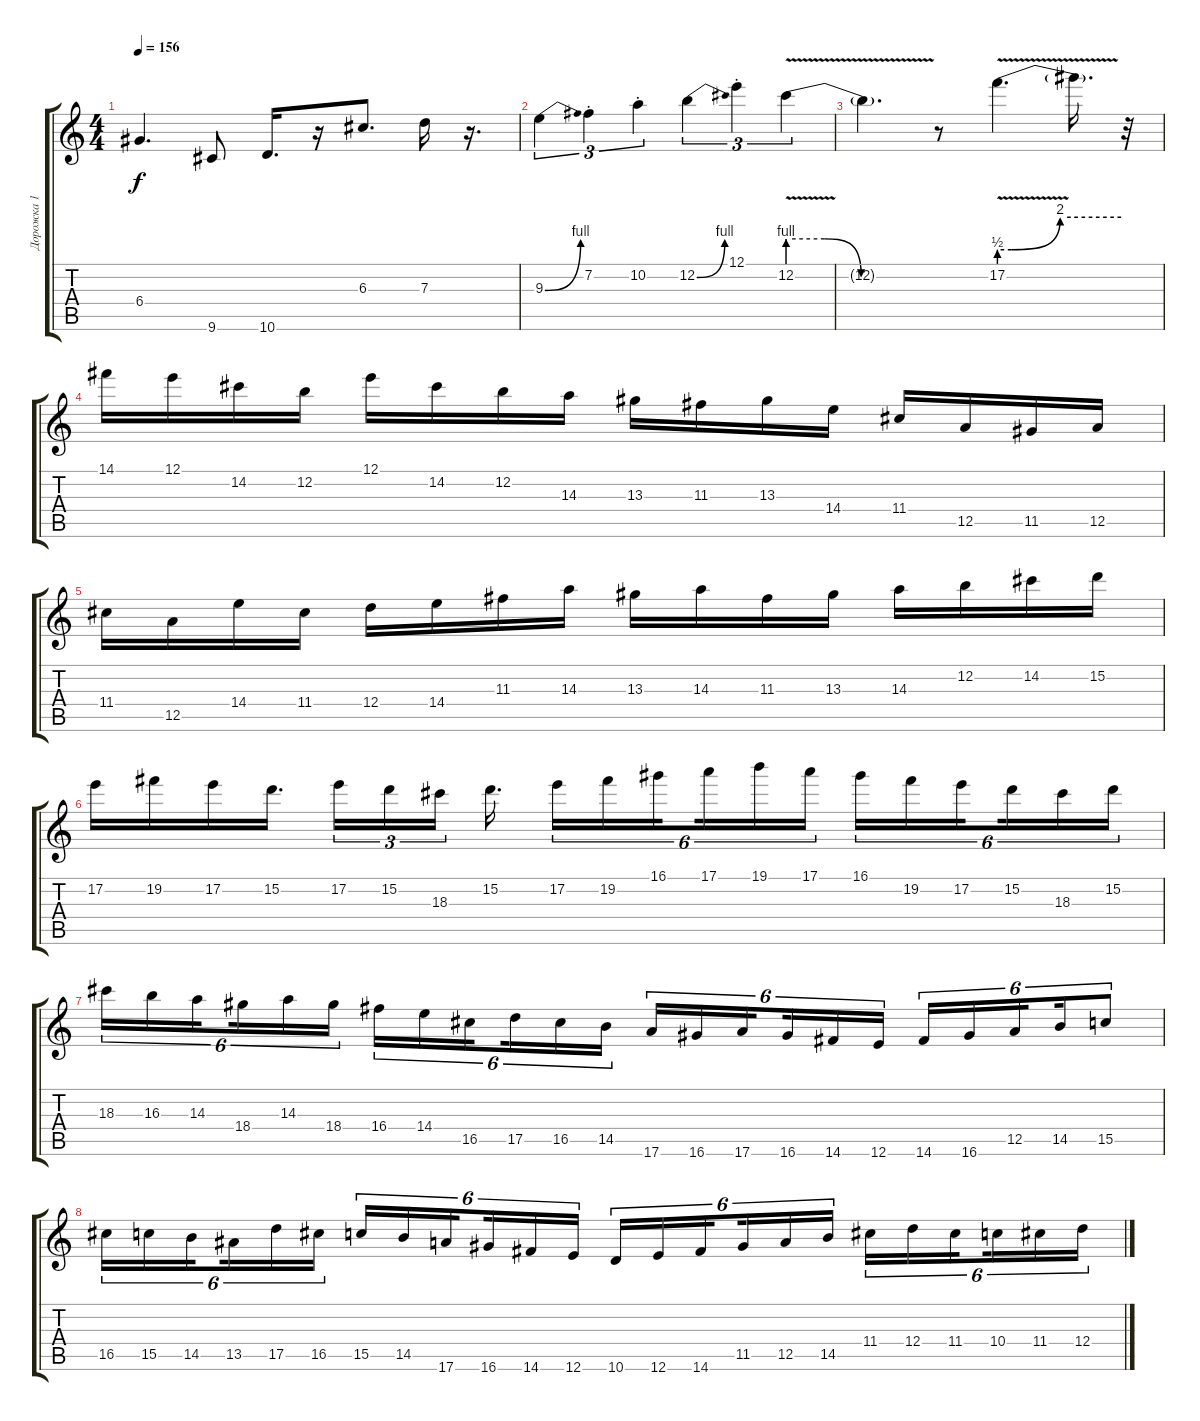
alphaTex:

\track ("Дорожка 1" "Дорожка 1") {instrument distortionguitar}
\staff {score tabs}
\tuning (E4 B3 G3 D3 A2 E2) {hide}
\ts (4 4)
\tempo 156
\clef g2
\ks c
6.4{t}.4{d dy f} 9.6.8 10.6.16{d} r.16 6.3.8{d} 7.3.16 r.16{d} |
9.3{be (bend 0 0 60 4)}.4{tu (3 2)} 7.2{st}.4{tu (3 2)} 10.2{st}.4{tu (3 2)} 12.2{be (bend 0 0 60 4)}.4{tu (3 2)} 12.1{st}.4{tu (3 2)} 12.2{be (custom 0 4 15 4 30 0 60 0) v}.4{tu (3 2)} |
12.2{t}.4{d} r.8 17.2{be (custom 0 2 6 2 30 8 60 8) v}.4{d} 17.2{t}.16{d} r.32 |
14.1.16 12.1.16 14.2.16 12.2.16 12.1.16 14.2.16 12.2.16 14.3.16 13.3.16 11.3.16 13.3.16 14.4.16 11.4.16 12.5.16 11.5.16 12.5.16 |
11.4.16 12.5.16 14.4.16 11.4.16 12.4.16 14.4.16 11.3.16 14.3.16 13.3.16 14.3.16 11.3.16 13.3.16 14.3.16 12.2.16 14.2.16 15.2.16 |
17.2.16 19.2.16 17.2.16 15.2.16{d} 17.2.16{tu (3 2)} 15.2.16{tu (3 2)} 18.3.16{tu (3 2) beam splitsecondary} 15.2.16{d} 17.2.16{tu (6 4)} 19.2.16{tu (6 4)} 16.1.16{tu (6 4) beam splitsecondary} 17.1.16{tu (6 4)} 19.1.16{tu (6 4)} 17.1.16{tu (6 4)} 16.1.16{tu (6 4)} 19.2.16{tu (6 4)} 17.2.16{tu (6 4) beam splitsecondary} 15.2.16{tu (6 4)} 18.3.16{tu (6 4)} 15.2.16{tu (6 4)} |
18.3.16{tu (6 4)} 16.3.16{tu (6 4)} 14.3.16{tu (6 4) beam splitsecondary} 18.4.16{tu (6 4)} 14.3.16{tu (6 4)} 18.4.16{tu (6 4)} 16.4.16{tu (6 4)} 14.4.16{tu (6 4)} 16.5.16{tu (6 4) beam splitsecondary} 17.5.16{tu (6 4)} 16.5.16{tu (6 4)} 14.5.16{tu (6 4)} 17.6.16{tu (6 4)} 16.6.16{tu (6 4)} 17.6.16{tu (6 4) beam splitsecondary} 16.6.16{tu (6 4)} 14.6.16{tu (6 4)} 12.6.16{tu (6 4)} 14.6.16{tu (6 4)} 16.6.16{tu (6 4)} 12.5.16{tu (6 4) beam splitsecondary} 14.5.16{tu (6 4)} 15.5.8{tu (6 4)} |
16.5.16{tu (6 4)} 15.5.16{tu (6 4)} 14.5.16{tu (6 4) beam splitsecondary} 13.5.16{tu (6 4)} 17.5.16{tu (6 4)} 16.5.16{tu (6 4)} 15.5.16{tu (6 4)} 14.5.16{tu (6 4)} 17.6.16{tu (6 4) beam splitsecondary} 16.6.16{tu (6 4)} 14.6.16{tu (6 4)} 12.6.16{tu (6 4)} 10.6.16{tu (6 4)} 12.6.16{tu (6 4)} 14.6.16{tu (6 4) beam splitsecondary} 11.5.16{tu (6 4)} 12.5.16{tu (6 4)} 14.5.16{tu (6 4)} 11.4.16{tu (6 4)} 12.4.16{tu (6 4)} 11.4.16{tu (6 4) beam splitsecondary} 10.4.16{tu (6 4)} 11.4.16{tu (6 4)} 12.4.16{tu (6 4)}
